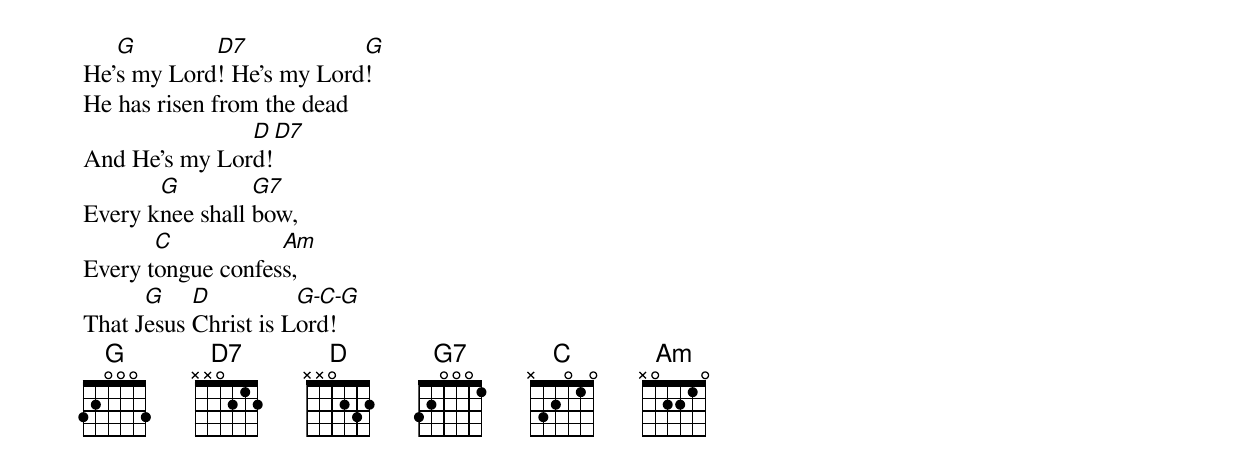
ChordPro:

He’[G]s my Lord[D7]! He’s my Lord[G]!
He has risen from the dead
And He’s my Lor[D]d![D7]
Every k[G]nee shall [G7]bow,
Every t[C]ongue confes[Am]s,
That J[G]esus [D]Christ is L[G-C-G]ord!
